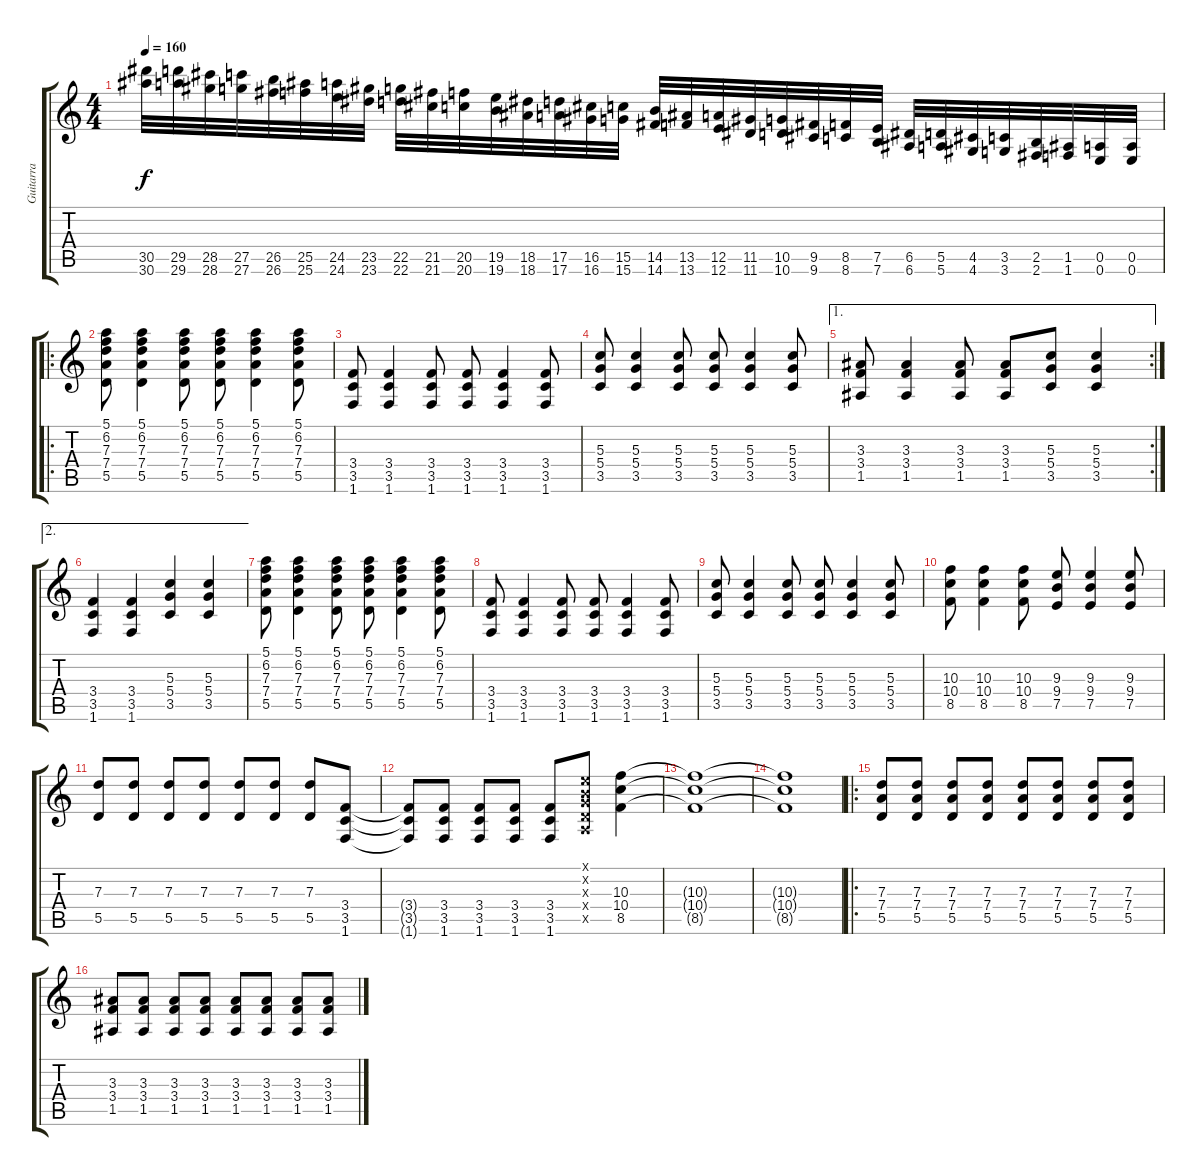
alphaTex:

\track ("Guitarra" "Guitarra") {instrument distortionguitar}
\staff {score tabs}
\tuning (E4 B3 G3 D3 A2 E2) {hide}
\ts (4 4)
\tempo 160
\clef g2
\ks c
(30.5 30.6).32{dy f instrument distortionguitar} (29.5 29.6).32 (28.5 28.6).32 (27.5 27.6).32 (26.5 26.6).32 (25.5 25.6).32 (24.5 24.6).32 (23.5 23.6).32 (22.5 22.6).32 (21.5 21.6).32 (20.5 20.6).32 (19.5 19.6).32 (18.5 18.6).32 (17.5 17.6).32 (16.5 16.6).32 (15.5 15.6).32 (14.5 14.6).32 (13.5 13.6).32 (12.5 12.6).32 (11.5 11.6).32 (10.5 10.6).32 (9.5 9.6).32 (8.5 8.6).32 (7.5 7.6).32 (6.5 6.6).32 (5.5 5.6).32 (4.5 4.6).32 (3.5 3.6).32 (2.5 2.6).32 (1.5 1.6).32 (0.5 0.6).32 (0.5 0.6).32 |
\ro
(5.1 6.2 7.3 7.4 5.5).8 (5.1 6.2 7.3 7.4 5.5).4 (5.1 6.2 7.3 7.4 5.5).8 (5.1 6.2 7.3 7.4 5.5).8 (5.1 6.2 7.3 7.4 5.5).4 (5.1 6.2 7.3 7.4 5.5).8 |
(3.4 3.5 1.6).8 (3.4 3.5 1.6).4 (3.4 3.5 1.6).8 (3.4 3.5 1.6).8 (3.4 3.5 1.6).4 (3.4 3.5 1.6).8 |
(5.3 5.4 3.5).8 (5.3 5.4 3.5).4 (5.3 5.4 3.5).8 (5.3 5.4 3.5).8 (5.3 5.4 3.5).4 (5.3 5.4 3.5).8 |
\ae 1
\rc 2
(3.3 3.4 1.5).8 (3.3 3.4 1.5).4 (3.3 3.4 1.5).8 (3.3 3.4 1.5).8 (5.3 5.4 3.5).8 (5.3 5.4 3.5).4 |
\ae 2
(3.4 3.5 1.6).4 (3.4 3.5 1.6).4 (5.3 5.4 3.5).4 (5.3 5.4 3.5).4 |
(5.1 6.2 7.3 7.4 5.5).8 (5.1 6.2 7.3 7.4 5.5).4 (5.1 6.2 7.3 7.4 5.5).8 (5.1 6.2 7.3 7.4 5.5).8 (5.1 6.2 7.3 7.4 5.5).4 (5.1 6.2 7.3 7.4 5.5).8 |
(3.4 3.5 1.6).8 (3.4 3.5 1.6).4 (3.4 3.5 1.6).8 (3.4 3.5 1.6).8 (3.4 3.5 1.6).4 (3.4 3.5 1.6).8 |
(5.3 5.4 3.5).8 (5.3 5.4 3.5).4 (5.3 5.4 3.5).8 (5.3 5.4 3.5).8 (5.3 5.4 3.5).4 (5.3 5.4 3.5).8 |
(10.3 10.4 8.5).8 (10.3 10.4 8.5).4 (10.3 10.4 8.5).8 (9.3 9.4 7.5).8 (9.3 9.4 7.5).4 (9.3 9.4 7.5).8 |
(7.3 5.5).8 (7.3 5.5).8 (7.3 5.5).8 (7.3 5.5).8 (7.3 5.5).8 (7.3 5.5).8 (7.3 5.5).8 (3.4 3.5 1.6).8 |
(3.4{t} 3.5{t} 1.6{t}).8 (3.4 3.5 1.6).8 (3.4 3.5 1.6).8 (3.4 3.5 1.6).8 (3.4 3.5 1.6).8 (0.1{x} 0.2{x} 0.3{x} 0.4{x} 0.5{x}).8 (10.3 10.4 8.5).4 |
(10.3{t} 10.4{t} 8.5{t}).1 |
(10.3{t} 10.4{t} 8.5{t}).1 |
\ro
(7.3 7.4 5.5).8 (7.3 7.4 5.5).8 (7.3 7.4 5.5).8 (7.3 7.4 5.5).8 (7.3 7.4 5.5).8 (7.3 7.4 5.5).8 (7.3 7.4 5.5).8 (7.3 7.4 5.5).8 |
(3.3 3.4 1.5).8 (3.3 3.4 1.5).8 (3.3 3.4 1.5).8 (3.3 3.4 1.5).8 (3.3 3.4 1.5).8 (3.3 3.4 1.5).8 (3.3 3.4 1.5).8 (3.3 3.4 1.5).8
